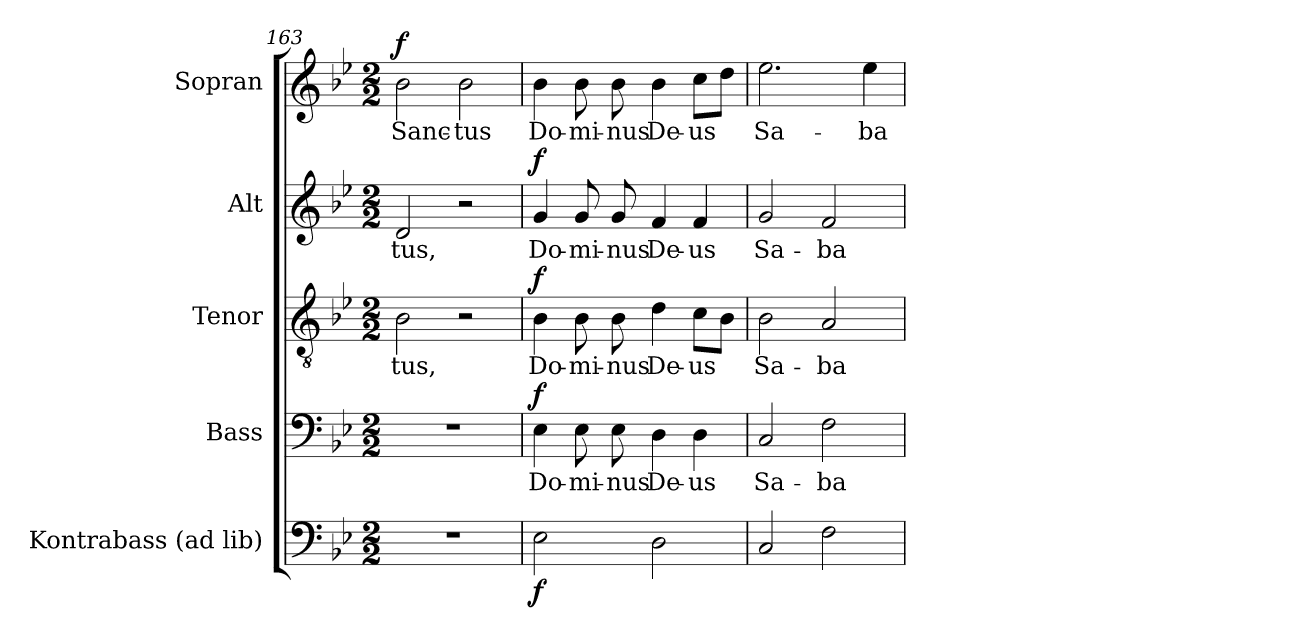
**kern	**dynam	**kern	**text	**dynam	**kern	**text	**dynam	**kern	**text	**dynam	**kern	**text	**dynam
*part5	*part5	*part4	*part4	*part4	*part3	*part3	*part3	*part2	*part2	*part2	*part1	*part1	*part1
*staff5	*staff5	*staff4	*staff4	*staff4	*staff3	*staff3	*staff3	*staff2	*staff2	*staff2	*staff1	*staff1	*staff1
*I"Kontrabass (ad lib)	*	*I"Bass	*	*	*I"Tenor	*	*	*I"Alt	*	*	*I"Sopran	*	*
*I'Kb.	*	*I'B.	*	*	*I'T.	*	*	*I'A.	*	*	*I'S.	*	*
!!LO:PB:g=z
*clefF4	*	*clefF4	*	*	*clefGv2	*	*	*clefG2	*	*	*clefG2	*	*
*ITrd7c12	*	*	*	*	*	*	*	*	*	*	*	*	*
*k[b-e-]	*	*k[b-e-]	*	*	*k[b-e-]	*	*	*k[b-e-]	*	*	*k[b-e-]	*	*
*B-:	*	*B-:	*	*	*B-:	*	*	*B-:	*	*	*B-:	*	*
*M2/2	*	*M2/2	*	*	*M2/2	*	*	*M2/2	*	*	*M2/2	*	*
=163	=163	=163	=163	=163	=163	=163	=163	=163	=163	=163	=163	=163	=163
!	!	!	!	!	!	!LO:LY:b	!	!	!LO:LY:b	!	!	!LO:LY:b	!LO:DY:a
1r	.	1r	.	.	2B-\	-tus,	.	2d/	-tus,	.	2b-\	Sanc-	f
!	!	!	!	!	!	!	!	!	!	!	!	!LO:LY:b	!
.	.	.	.	.	2r	.	.	2r	.	.	2b-\	-tus	.
=164	=164	=164	=164	=164	=164	=164	=164	=164	=164	=164	=164	=164	=164
!	!LO:DY:b	!	!LO:LY:b	!LO:DY:a	!	!LO:LY:b	!LO:DY:a	!	!LO:LY:b	!LO:DY:a	!	!LO:LY:b	!
2EE-\	f	4E-\	Do-	f	4B-\	Do-	f	4g/	Do-	f	4b-\	Do-	.
!	!	!	!LO:LY:b	!	!	!LO:LY:b	!	!	!LO:LY:b	!	!	!LO:LY:b	!
.	.	8E-\	-mi-	.	8B-\	-mi-	.	8g/	-mi-	.	8b-\	-mi-	.
!	!	!	!LO:LY:b	!	!	!LO:LY:b	!	!	!LO:LY:b	!	!	!LO:LY:b	!
.	.	8E-\	-nus	.	8B-\	-nus	.	8g/	-nus	.	8b-\	-nus	.
!	!	!	!LO:LY:b	!	!	!LO:LY:b	!	!	!LO:LY:b	!	!	!LO:LY:b	!
2DD\	.	4D\	De-	.	4d\	De-	.	4f/	De-	.	4b-\	De-	.
!	!	!	!LO:LY:b	!	!	!LO:LY:b	!	!	!LO:LY:b	!	!	!LO:LY:b	!
.	.	4D\	-us	.	8c\L	-us	.	4f/	-us	.	8cc\L	-us	.
.	.	.	.	.	8B-\J	.	.	.	.	.	8dd\J	.	.
=165	=165	=165	=165	=165	=165	=165	=165	=165	=165	=165	=165	=165	=165
!	!	!	!LO:LY:b	!	!	!LO:LY:b	!	!	!LO:LY:b	!	!	!LO:LY:b	!
2CC/	.	2C/	Sa-	.	2B-\	Sa-	.	2g/	Sa-	.	2.ee-\	Sa-	.
!	!	!	!LO:LY:b	!	!	!LO:LY:b	!	!	!LO:LY:b	!	!	!	!
2FF\	.	2F\	-ba-	.	2A/	-ba-	.	2f/	-ba-	.	.	.	.
!	!	!	!	!	!	!	!	!	!	!	!	!LO:LY:b	!
.	.	.	.	.	.	.	.	.	.	.	4ee-\	-ba-	.
=	=	=	=	=	=	=	=	=	=	=	=	=	=
*-	*-	*-	*-	*-	*-	*-	*-	*-	*-	*-	*-	*-	*-
